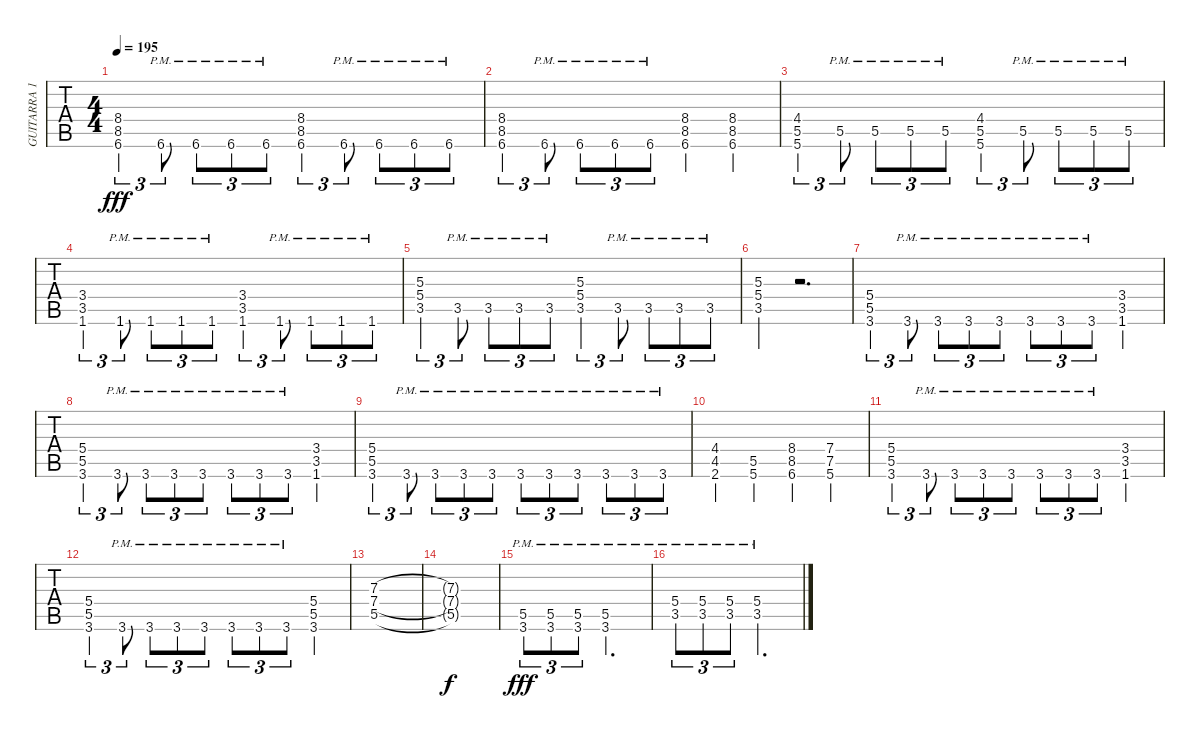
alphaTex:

\track ("GUITARRA 1" "GUITARRA 1") {instrument overdrivenguitar}
\staff {tabs}
\tuning (Eb4 Bb3 Gb3 Db3 Ab2 Eb2) {hide}
\ts (4 4)
\tempo 195
\clef g2
\ks c
(8.4 8.5 6.6).4{tu (3 2) dy fff} 6.6{pm}.8{tu (3 2)} 6.6{pm}.8{tu (3 2)} 6.6{pm}.8{tu (3 2)} 6.6{pm}.8{tu (3 2)} (8.4 8.5 6.6).4{tu (3 2)} 6.6{pm}.8{tu (3 2)} 6.6{pm}.8{tu (3 2)} 6.6{pm}.8{tu (3 2)} 6.6{pm}.8{tu (3 2)} |
(8.4 8.5 6.6).4{tu (3 2)} 6.6{pm}.8{tu (3 2)} 6.6{pm}.8{tu (3 2)} 6.6{pm}.8{tu (3 2)} 6.6{pm}.8{tu (3 2)} (8.4 8.5 6.6).4 (8.4 8.5 6.6).4 |
(4.4 5.5 5.6).4{tu (3 2)} 5.5{pm}.8{tu (3 2)} 5.5{pm}.8{tu (3 2)} 5.5{pm}.8{tu (3 2)} 5.5{pm}.8{tu (3 2)} (4.4 5.5 5.6).4{tu (3 2)} 5.5{pm}.8{tu (3 2)} 5.5{pm}.8{tu (3 2)} 5.5{pm}.8{tu (3 2)} 5.5{pm}.8{tu (3 2)} |
(3.4 3.5 1.6).4{tu (3 2)} 1.6{pm}.8{tu (3 2)} 1.6{pm}.8{tu (3 2)} 1.6{pm}.8{tu (3 2)} 1.6{pm}.8{tu (3 2)} (3.4 3.5 1.6).4{tu (3 2)} 1.6{pm}.8{tu (3 2)} 1.6{pm}.8{tu (3 2)} 1.6{pm}.8{tu (3 2)} 1.6{pm}.8{tu (3 2)} |
(5.3 5.4 3.5).4{tu (3 2)} 3.5{pm}.8{tu (3 2)} 3.5{pm}.8{tu (3 2)} 3.5{pm}.8{tu (3 2)} 3.5{pm}.8{tu (3 2)} (5.3 5.4 3.5).4{tu (3 2)} 3.5{pm}.8{tu (3 2)} 3.5{pm}.8{tu (3 2)} 3.5{pm}.8{tu (3 2)} 3.5{pm}.8{tu (3 2)} |
(5.3 5.4 3.5).4 r.2{d} |
(5.4 5.5 3.6).4{tu (3 2)} 3.6{pm}.8{tu (3 2)} 3.6{pm}.8{tu (3 2)} 3.6{pm}.8{tu (3 2)} 3.6{pm}.8{tu (3 2)} 3.6{pm}.8{tu (3 2)} 3.6{pm}.8{tu (3 2)} 3.6{pm}.8{tu (3 2)} (3.4 3.5 1.6).4 |
(5.4 5.5 3.6).4{tu (3 2)} 3.6{pm}.8{tu (3 2)} 3.6{pm}.8{tu (3 2)} 3.6{pm}.8{tu (3 2)} 3.6{pm}.8{tu (3 2)} 3.6{pm}.8{tu (3 2)} 3.6{pm}.8{tu (3 2)} 3.6{pm}.8{tu (3 2)} (3.4 3.5 1.6).4 |
(5.4 5.5 3.6).4{tu (3 2)} 3.6{pm}.8{tu (3 2)} 3.6{pm}.8{tu (3 2)} 3.6{pm}.8{tu (3 2)} 3.6{pm}.8{tu (3 2)} 3.6{pm}.8{tu (3 2)} 3.6{pm}.8{tu (3 2)} 3.6{pm}.8{tu (3 2)} 3.6{pm}.8{tu (3 2)} 3.6{pm}.8{tu (3 2)} 3.6{pm}.8{tu (3 2)} |
(4.4 4.5 2.6).4 (5.5 5.6).4 (8.4 8.5 6.6).4 (7.4 7.5 5.6).4 |
(5.4 5.5 3.6).4{tu (3 2)} 3.6{pm}.8{tu (3 2)} 3.6{pm}.8{tu (3 2)} 3.6{pm}.8{tu (3 2)} 3.6{pm}.8{tu (3 2)} 3.6{pm}.8{tu (3 2)} 3.6{pm}.8{tu (3 2)} 3.6{pm}.8{tu (3 2)} (3.4 3.5 1.6).4 |
(5.4 5.5 3.6).4{tu (3 2)} 3.6{pm}.8{tu (3 2)} 3.6{pm}.8{tu (3 2)} 3.6{pm}.8{tu (3 2)} 3.6{pm}.8{tu (3 2)} 3.6{pm}.8{tu (3 2)} 3.6{pm}.8{tu (3 2)} 3.6{pm}.8{tu (3 2)} (5.4 5.5 3.6).4 |
(7.3 7.4 5.5).1 |
(7.3{t} 7.4{t} 5.5{t}).1{dy f} |
(5.5{pm} 3.6{pm}).8{tu (3 2) dy fff} (5.5{pm} 3.6{pm}).8{tu (3 2)} (5.5{pm} 3.6{pm}).8{tu (3 2)} (5.5{pm} 3.6{pm}).2{d} |
(5.4{pm} 3.5{pm}).8{tu (3 2)} (5.4{pm} 3.5{pm}).8{tu (3 2)} (5.4{pm} 3.5{pm}).8{tu (3 2)} (5.4{pm} 3.5{pm}).2{d}
